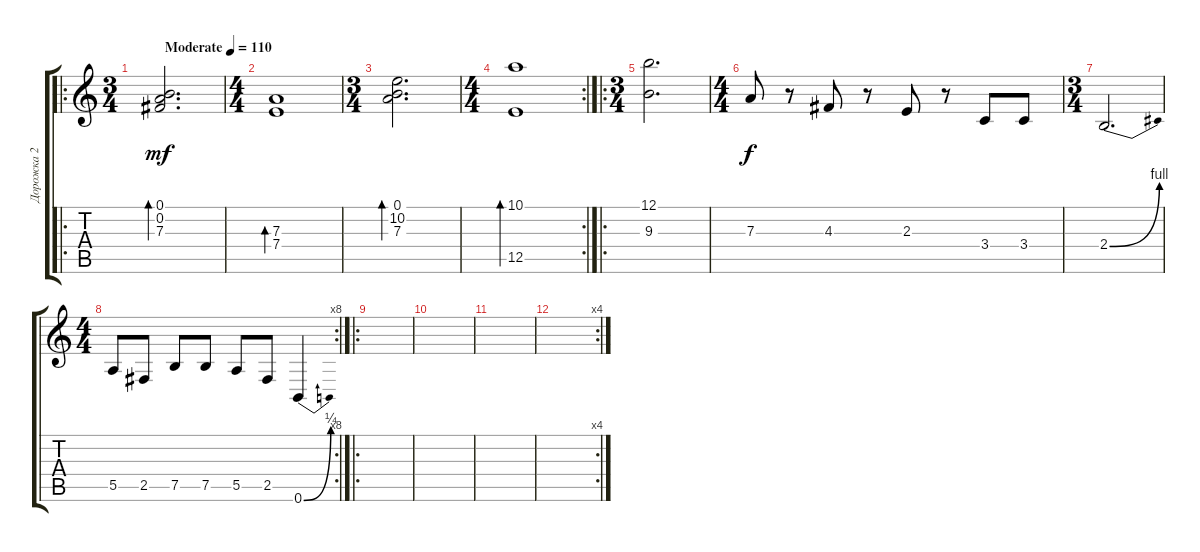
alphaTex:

\track ("Дорожка 2" "Дорожка 2") {instrument acousticguitarsteel}
\staff {score tabs}
\tuning (B3 Gb3 D3 A2 E2 B1) {hide}
\ro
\ts (3 4)
\tempo (110 "Moderate")
\clef g2
\ks c
(0.1 0.2 7.3).2{d bd 120 dy mf instrument acousticguitarsteel} |
\ts (4 4)
(7.3 7.4).1{bd 120} |
\ts (3 4)
(0.1 10.2 7.3).2{d bd 120} |
\rc 2
\ts (4 4)
(10.1 12.5).1{bd 120} |
\ro
\ts (3 4)
(12.1 9.3).2{d} |
\ts (4 4)
7.3.8{dy f} r.8 4.3.8 r.8 2.3.8 r.8 3.4.8 3.4.8 |
\ts (3 4)
2.4{be (bend 0 0 60 4)}.2{d} |
\rc 8
\ts (4 4)
5.5.8 2.5.8 7.5.8 7.5.8 5.5.8 2.5.8 0.6{be (bend 0 0 60 1)}.4 |
\ro
|
|
|
\rc 4
